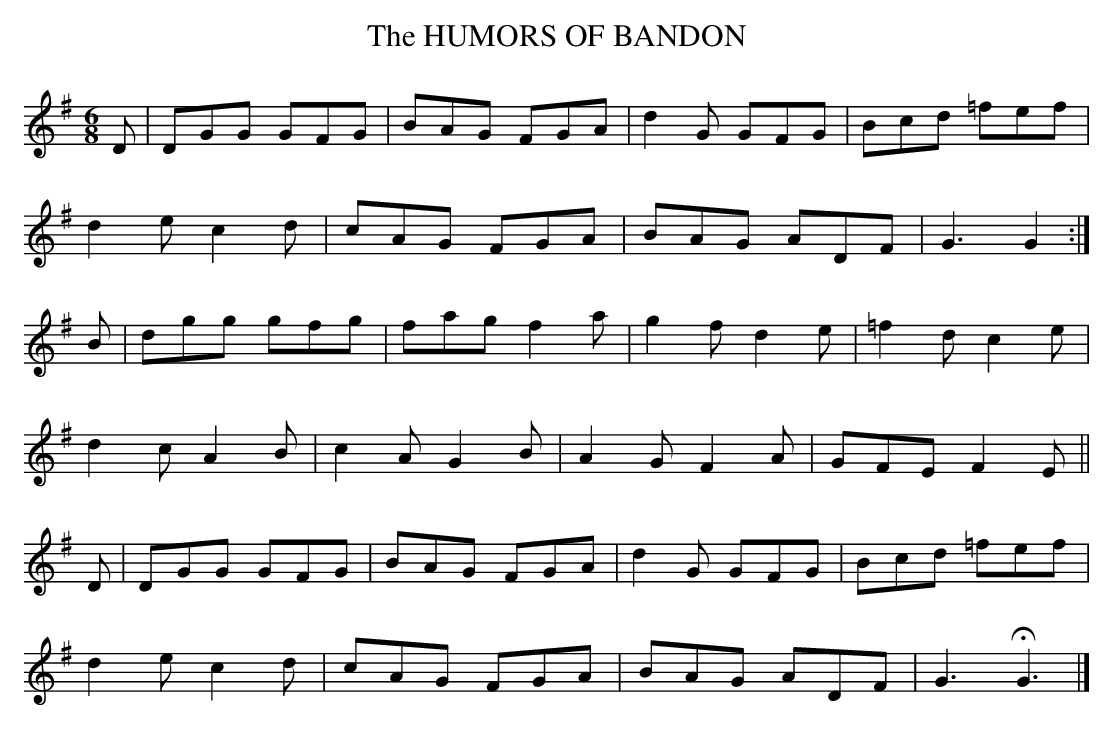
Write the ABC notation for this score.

X:1
T:HUMORS OF BANDON, The
M:6/8
L:1/8
K:G
D|DGG GFG|BAG FGA|d2G GFG|Bcd =fef|
d2e c2d|cAG FGA|BAG ADF|G3 G2 :|
B|dgg gfg|fag f2a|g2f d2e|=f2d c2e|
d2c A2B|c2A G2B|A2G F2A|GFE F2E||
D|DGG GFG|BAG FGA|d2G GFG|Bcd =fef|
d2e c2d|cAG FGA|BAG ADF|G3 HG3|]
